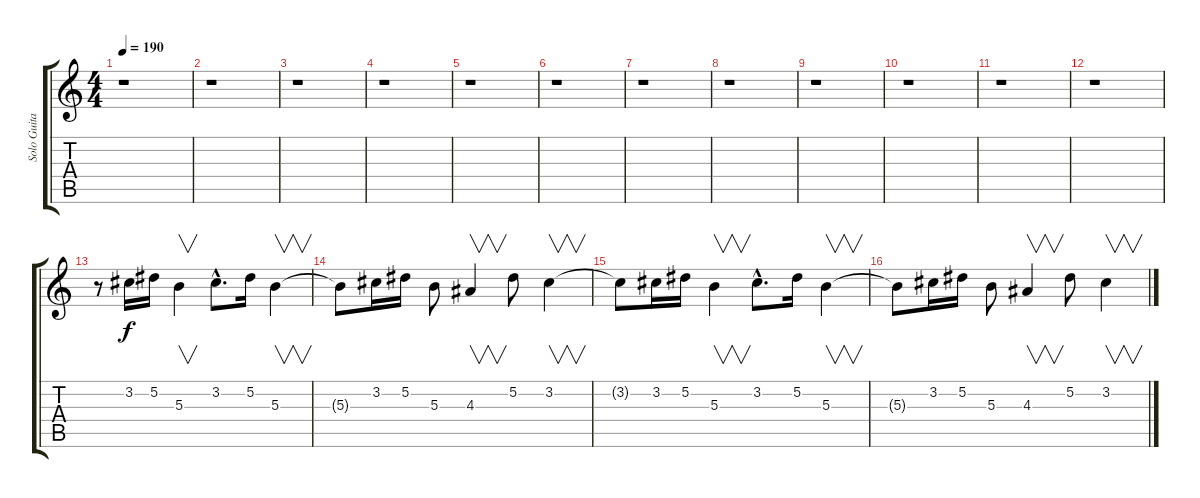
\track ("Solo Guitar " "Solo Guita") {instrument overdrivenguitar}
\staff {score tabs}
\tuning (Eb4 Bb3 Gb3 Db3 Ab2 Eb2) {hide}
\ts (4 4)
\tempo 190
\clef g2
\ks c
r.1{dy f instrument overdrivenguitar} |
r.1 |
r.1 |
r.1 |
r.1 |
r.1 |
r.1 |
r.1 |
r.1 |
r.1 |
r.1 |
r.1 |
r.8 3.2.16 5.2.16 5.3.4{v} 3.2{hac}.8{d} 5.2.16 5.3.4{v} |
5.3{t}.8 3.2.16 5.2.16 5.3.8 4.3.4{v} 5.2.8 3.2.4{v} |
3.2{t}.8 3.2.16 5.2.16 5.3.4{v} 3.2{hac}.8{d} 5.2.16 5.3.4{v} |
5.3{t}.8 3.2.16 5.2.16 5.3.8 4.3.4{v} 5.2.8 3.2.4{v}
